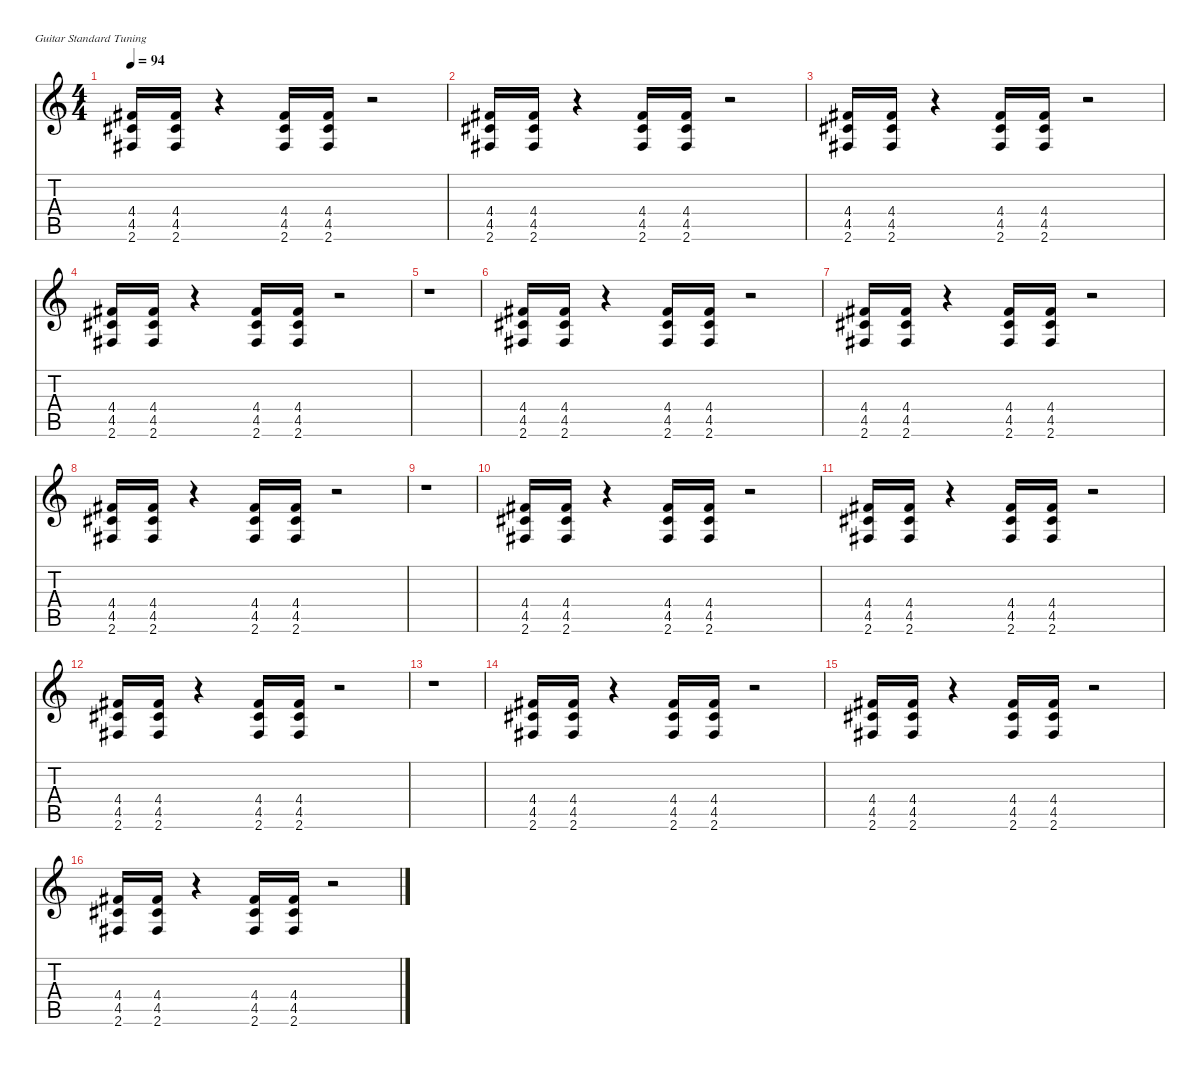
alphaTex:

\defaultSystemsLayout 4
\hideDynamics
\bracketExtendMode nobrackets
\singleTrackTrackNamePolicy hidden
\multiTrackTrackNamePolicy hidden
\otherSystemsTrackNameOrientation horizontal
\track ("overdub" "od.guit.") {instrument overdrivenguitar}
\staff {score tabs}
\tuning (E4 B3 G3 D3 A2 E2)
\ts (4 4)
\tempo 94
\clef g2
\ks c
(4.4{acc #} 4.5{acc #} 2.6{acc #}).16{dy mf beam Up} (4.4{acc #} 4.5{acc #} 2.6{acc #}).16{dy mp beam Up} r.4{beam Up} (4.4{acc #} 4.5{acc #} 2.6{acc #}).16{beam Up} (4.4{acc #} 4.5{acc #} 2.6{acc #}).16{dy mf beam Up} r.2{beam Up} |
(4.4{acc #} 4.5{acc #} 2.6{acc #}).16{beam Up} (4.4{acc #} 4.5{acc #} 2.6{acc #}).16{dy mp beam Up} r.4{beam Up} (4.4{acc #} 4.5{acc #} 2.6{acc #}).16{beam Up} (4.4{acc #} 4.5{acc #} 2.6{acc #}).16{dy mf beam Up} r.2{beam Up} |
(4.4{acc #} 4.5{acc #} 2.6{acc #}).16{beam Up} (4.4{acc #} 4.5{acc #} 2.6{acc #}).16{dy mp beam Up} r.4{beam Up} (4.4{acc #} 4.5{acc #} 2.6{acc #}).16{dy mf beam Up} (4.4{acc #} 4.5{acc #} 2.6{acc #}).16{dy mp beam Up} r.2{beam Up} |
(4.4{acc #} 4.5{acc #} 2.6{acc #}).16{dy mf beam Up} (4.4{acc #} 4.5{acc #} 2.6{acc #}).16{dy mp beam Up} r.4{beam Up} (4.4{acc #} 4.5{acc #} 2.6{acc #}).16{beam Up} (4.4{acc #} 4.5{acc #} 2.6{acc #}).16{beam Up} r.2{beam Up} |
r.1{beam Down} |
(4.4{acc #} 4.5{acc #} 2.6{acc #}).16{dy mf beam Up} (4.4{acc #} 4.5{acc #} 2.6{acc #}).16{dy mp beam Up} r.4{beam Up} (4.4{acc #} 4.5{acc #} 2.6{acc #}).16{beam Up} (4.4{acc #} 4.5{acc #} 2.6{acc #}).16{dy mf beam Up} r.2{beam Up} |
(4.4{acc #} 4.5{acc #} 2.6{acc #}).16{beam Up} (4.4{acc #} 4.5{acc #} 2.6{acc #}).16{dy mp beam Up} r.4{beam Up} (4.4{acc #} 4.5{acc #} 2.6{acc #}).16{dy mf beam Up} (4.4{acc #} 4.5{acc #} 2.6{acc #}).16{dy mp beam Up} r.2{beam Up} |
(4.4{acc #} 4.5{acc #} 2.6{acc #}).16{dy mf beam Up} (4.4{acc #} 4.5{acc #} 2.6{acc #}).16{dy mp beam Up} r.4{beam Up} (4.4{acc #} 4.5{acc #} 2.6{acc #}).16{beam Up} (4.4{acc #} 4.5{acc #} 2.6{acc #}).16{beam Up} r.2{beam Up} |
r.1{beam Down} |
(4.4{acc #} 4.5{acc #} 2.6{acc #}).16{dy mf beam Up} (4.4{acc #} 4.5{acc #} 2.6{acc #}).16{dy mp beam Up} r.4{beam Up} (4.4{acc #} 4.5{acc #} 2.6{acc #}).16{beam Up} (4.4{acc #} 4.5{acc #} 2.6{acc #}).16{dy mf beam Up} r.2{beam Up} |
(4.4{acc #} 4.5{acc #} 2.6{acc #}).16{beam Up} (4.4{acc #} 4.5{acc #} 2.6{acc #}).16{dy mp beam Up} r.4{beam Up} (4.4{acc #} 4.5{acc #} 2.6{acc #}).16{dy mf beam Up} (4.4{acc #} 4.5{acc #} 2.6{acc #}).16{dy mp beam Up} r.2{beam Up} |
(4.4{acc #} 4.5{acc #} 2.6{acc #}).16{dy mf beam Up} (4.4{acc #} 4.5{acc #} 2.6{acc #}).16{dy mp beam Up} r.4{beam Up} (4.4{acc #} 4.5{acc #} 2.6{acc #}).16{beam Up} (4.4{acc #} 4.5{acc #} 2.6{acc #}).16{beam Up} r.2{beam Up} |
r.1{beam Down} |
(4.4{acc #} 4.5{acc #} 2.6{acc #}).16{dy mf beam Up} (4.4{acc #} 4.5{acc #} 2.6{acc #}).16{dy mp beam Up} r.4{beam Up} (4.4{acc #} 4.5{acc #} 2.6{acc #}).16{beam Up} (4.4{acc #} 4.5{acc #} 2.6{acc #}).16{dy mf beam Up} r.2{beam Up} |
(4.4{acc #} 4.5{acc #} 2.6{acc #}).16{beam Up} (4.4{acc #} 4.5{acc #} 2.6{acc #}).16{dy mp beam Up} r.4{beam Up} (4.4{acc #} 4.5{acc #} 2.6{acc #}).16{dy mf beam Up} (4.4{acc #} 4.5{acc #} 2.6{acc #}).16{dy mp beam Up} r.2{beam Up} |
(4.4{acc #} 4.5{acc #} 2.6{acc #}).16{dy mf beam Up} (4.4{acc #} 4.5{acc #} 2.6{acc #}).16{dy mp beam Up} r.4{beam Up} (4.4{acc #} 4.5{acc #} 2.6{acc #}).16{beam Up} (4.4{acc #} 4.5{acc #} 2.6{acc #}).16{beam Up} r.2{beam Up}
